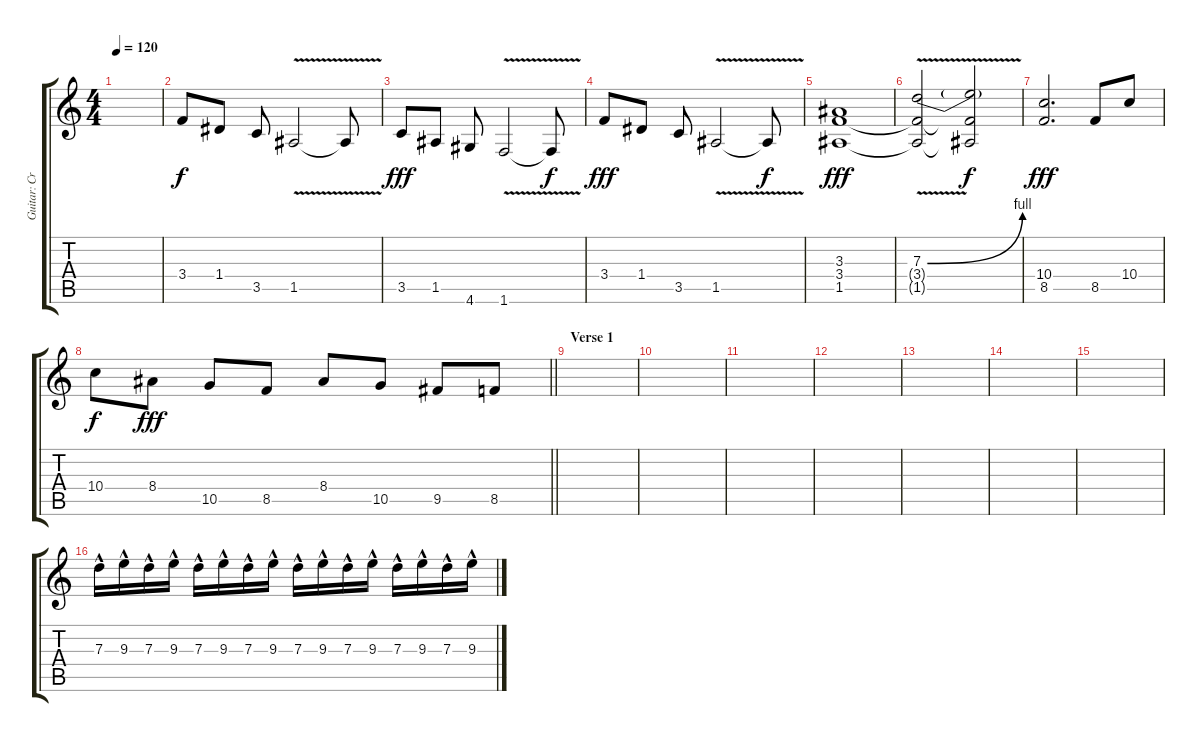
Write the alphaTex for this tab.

\track ("Guitar: Criss Oliva [Lead]" "Guitar: Cr") {instrument overdrivenguitar}
\staff {score tabs}
\tuning (E4 B3 G3 D3 A2 E2) {hide}
\ts (4 4)
\tempo 120
\clef g2
\ks c
|
3.4.8 1.4.8 3.5.8 1.5{v}.2 1.5{t}.8{dy f} |
3.5.8{dy fff} 1.5.8 4.6.8 1.6{v}.2 1.6{t}.8{dy f} |
3.4.8{dy fff} 1.4.8 3.5.8 1.5{v}.2 1.5{t}.8{dy f} |
(3.3 3.4 1.5).1{dy fff} |
(7.3{be (bend 0 0 60 4) v} 3.4{t} 1.5{t}).2 (7.3{t} 3.4{t} 1.5{t}).2{dy f} |
(10.4 8.5).2{d dy fff} 8.5.8 10.4.8 |
\barLineRight lightlight
10.4.8{dy f} 8.4.8{dy fff} 10.5.8 8.5.8 8.4.8 10.5.8 9.5.8 8.5.8 |
\section ("" "Verse 1")
|
|
|
|
|
|
|
7.3{hac}.16 9.3{hac}.16 7.3{hac}.16 9.3{hac}.16 7.3{hac}.16 9.3{hac}.16 7.3{hac}.16 9.3{hac}.16 7.3{hac}.16 9.3{hac}.16 7.3{hac}.16 9.3{hac}.16 7.3{hac}.16 9.3{hac}.16 7.3{hac}.16 9.3{hac}.16
